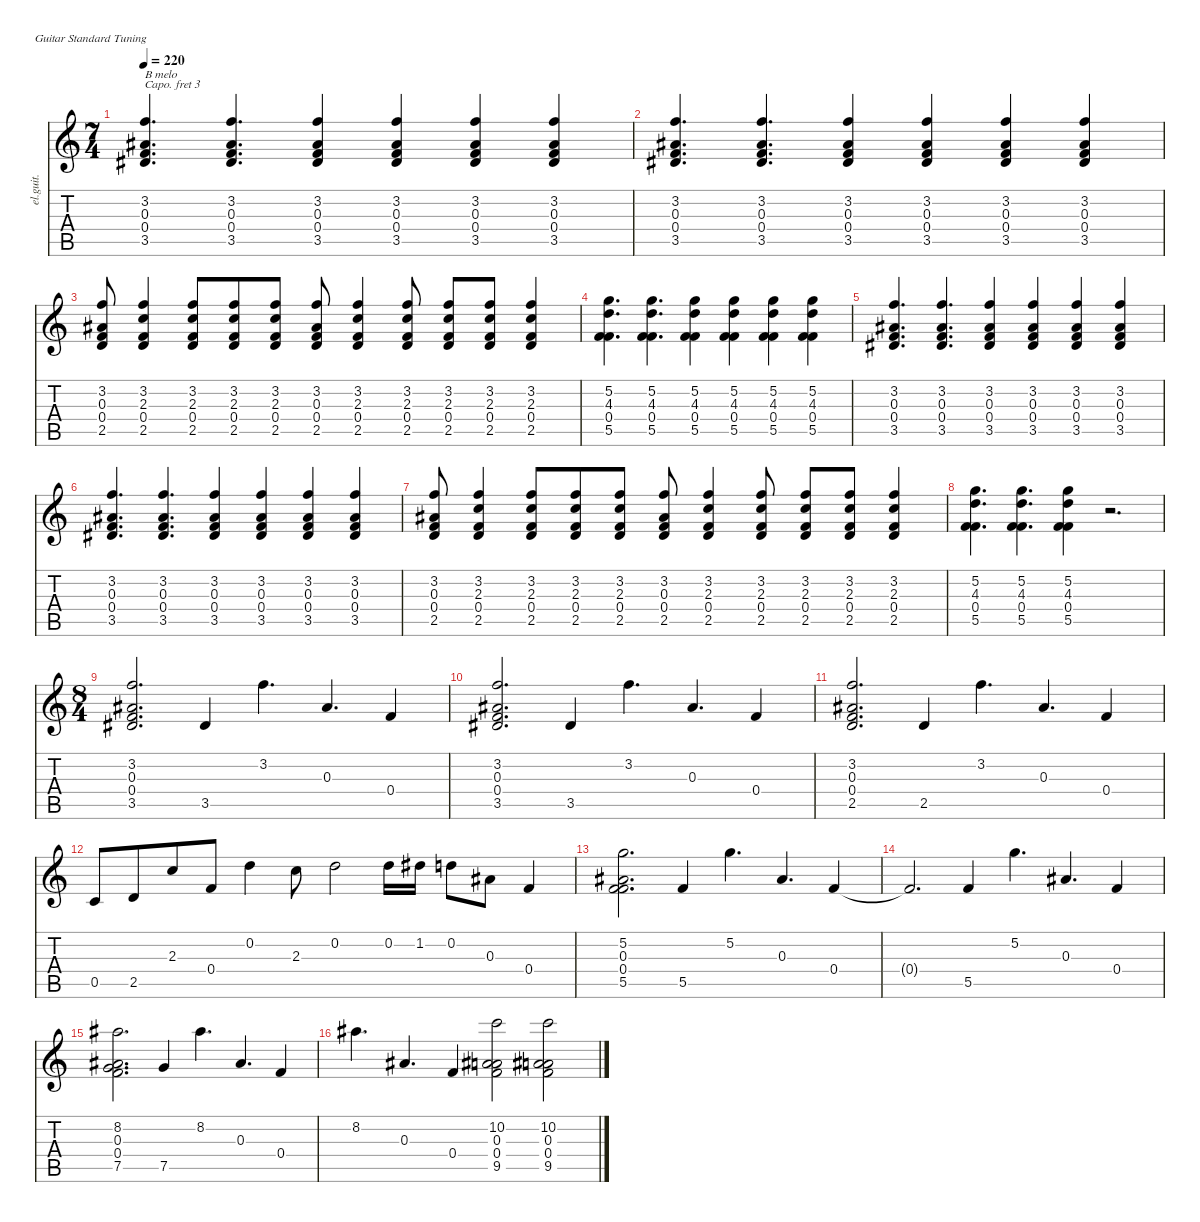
\defaultSystemsLayout 4
\hideDynamics
\bracketExtendMode nobrackets
\otherSystemsTrackNameOrientation horizontal
\track ("Clean Guitar" "el.guit.") {instrument electricguitarclean}
\staff {score tabs}
\capo 3
\tuning (E4 B3 G3 D3 A2 E2)
\ts (7 4)
\beaming (8 6 4 4)
\tempo 220
\clef g2
\ks c
(3.5{acc #} 3.2 0.3{acc #} 0.4).4{d txt "B melo" dy mf beam Up} (3.5{acc #} 3.2 0.3{acc #} 0.4).4{d beam Up} (3.5{acc #} 3.2 0.3{acc #} 0.4).4{beam Up} (3.5{acc #} 3.2 0.3{acc #} 0.4).4{beam Up} (3.5{acc #} 3.2 0.3{acc #} 0.4).4{beam Up} (3.5{acc #} 3.2 0.3{acc #} 0.4).4{beam Up} |
(3.5{acc #} 3.2 0.3{acc #} 0.4).4{d beam Up} (3.5{acc #} 3.2 0.3{acc #} 0.4).4{d beam Up} (3.5{acc #} 3.2 0.3{acc #} 0.4).4{beam Up} (3.5{acc #} 3.2 0.3{acc #} 0.4).4{beam Up} (3.5{acc #} 3.2 0.3{acc #} 0.4).4{beam Up} (3.5{acc #} 3.2 0.3{acc #} 0.4).4{beam Up} |
(2.5 0.3{acc #} 0.4 3.2).8{beam Up} (2.3 0.4 3.2 2.5).4{beam Up} (2.3 0.4 3.2 2.5).8{beam Up} (2.3 0.4 3.2 2.5).8{beam Up} (2.3 0.4 3.2 2.5).8{beam Up} (0.3{acc #} 0.4 3.2 2.5).8{beam Up} (2.3 0.4 3.2 2.5).4{beam Up} (2.3 0.4 3.2 2.5).8{beam Up} (2.3 0.4 3.2 2.5).8{beam Up} (2.3 0.4 3.2 2.5).8{beam Up} (2.3 0.4 3.2 2.5).4{beam Up} |
(5.5 4.3 0.4 5.2).4{d beam Down} (5.5 4.3 0.4 5.2).4{d beam Down} (5.5 4.3 0.4 5.2).4{beam Down} (5.5 4.3 0.4 5.2).4{beam Down} (5.5 4.3 0.4 5.2).4{beam Down} (5.5 4.3 0.4 5.2).4{beam Down} |
(3.5{acc #} 3.2 0.3{acc #} 0.4).4{d beam Up} (3.5{acc #} 3.2 0.3{acc #} 0.4).4{d beam Up} (3.5{acc #} 3.2 0.3{acc #} 0.4).4{beam Up} (3.5{acc #} 3.2 0.3{acc #} 0.4).4{beam Up} (3.5{acc #} 3.2 0.3{acc #} 0.4).4{beam Up} (3.5{acc #} 3.2 0.3{acc #} 0.4).4{beam Up} |
(3.5{acc #} 3.2 0.3{acc #} 0.4).4{d beam Up} (3.5{acc #} 3.2 0.3{acc #} 0.4).4{d beam Up} (3.5{acc #} 3.2 0.3{acc #} 0.4).4{beam Up} (3.5{acc #} 3.2 0.3{acc #} 0.4).4{beam Up} (3.5{acc #} 3.2 0.3{acc #} 0.4).4{beam Up} (3.5{acc #} 3.2 0.3{acc #} 0.4).4{beam Up} |
(2.5 0.3{acc #} 0.4 3.2).8{beam Up} (2.3 0.4 3.2 2.5).4{beam Up} (2.3 0.4 3.2 2.5).8{beam Up} (2.3 0.4 3.2 2.5).8{beam Up} (2.3 0.4 3.2 2.5).8{beam Up} (0.3{acc #} 0.4 3.2 2.5).8{beam Up} (2.3 0.4 3.2 2.5).4{beam Up} (2.3 0.4 3.2 2.5).8{beam Up} (2.3 0.4 3.2 2.5).8{beam Up} (2.3 0.4 3.2 2.5).8{beam Up} (2.3 0.4 3.2 2.5).4{beam Up} |
(5.5 4.3 0.4 5.2).4{d beam Down} (5.5 4.3 0.4 5.2).4{d beam Down} (5.5 4.3 0.4 5.2).4{beam Down} r.2{d beam Down} |
\ts (8 4)
\beaming (8 4 4 4 4)
(3.5{acc #} 3.2 0.3{acc #} 0.4).2{d beam Up} 3.5{acc #}.4{beam Up} 3.2.4{d beam Down} 0.3{acc #}.4{d beam Up} 0.4.4{beam Up} |
(3.5{acc #} 3.2 0.4 0.3{acc #}).2{d beam Up} 3.5{acc #}.4{beam Up} 3.2.4{d beam Down} 0.3{acc #}.4{d beam Up} 0.4.4{beam Up} |
(2.5 0.4 0.3{acc #} 3.2).2{d beam Up} 2.5.4{beam Up} 3.2.4{d beam Down} 0.3{acc #}.4{d beam Up} 0.4.4{beam Up} |
0.5.8{beam Up} 2.5.8{beam Up} 2.3.8{beam Up} 0.4.8{beam Up} 0.2.4{beam Down} 2.3.8{beam Down} 0.2.2{beam Down} 0.2.16{beam Down} 1.2{acc #}.16{beam Down} 0.2.8{beam Down} 0.3{acc #}.8{beam Down} 0.4.4{beam Up} |
(5.5 5.2 0.3{acc #} 0.4).2{d beam Down} 5.5.4{beam Up} 5.2.4{d beam Down} 0.3{acc #}.4{d beam Up} 0.4.4{beam Up} |
0.4{t}.2{d beam Up} 5.5.4{beam Up} 5.2.4{d beam Down} 0.3{acc #}.4{d beam Up} 0.4.4{beam Up} |
(7.5 0.4 0.3{acc #} 8.2{acc #}).2{d beam Down} 7.5.4{beam Up} 8.2{acc #}.4{d beam Down} 0.3{acc #}.4{d beam Up} 0.4.4{beam Up} |
8.2{acc #}.4{d beam Down} 0.3{acc #}.4{d beam Up} 0.4.4{beam Up} (9.5 0.4 0.3{acc #} 10.2).2{beam Down} (9.5 0.4 0.3{acc #} 10.2).2{beam Down}
